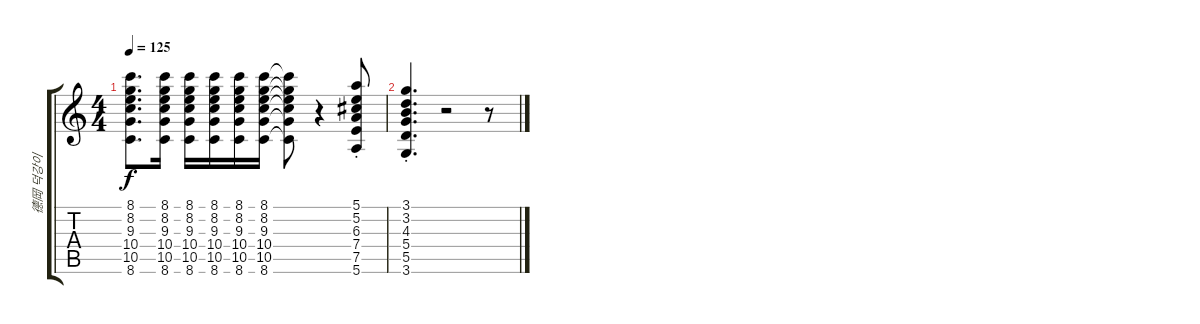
\track ("德岡 덕강이" "德岡 덕강이") {instrument acousticguitarsteel}
\staff {score tabs}
\tuning (E4 B3 G3 D3 A2 E2) {hide}
\ts (4 4)
\tempo 125
\clef g2
\ks c
(8.1 8.2 9.3 10.4 10.5 8.6).8{d dy f} (8.1 8.2 9.3 10.4 10.5 8.6).16 (8.1 8.2 9.3 10.4 10.5 8.6).16 (8.1 8.2 9.3 10.4 10.5 8.6).16 (8.1 8.2 9.3 10.4 10.5 8.6).16 (8.1 8.2 9.3 10.4 10.5 8.6).16 (8.1{t} 8.2{t} 9.3{t} 10.4{t} 10.5{t} 8.6{t}).8 r.4 (5.1{st} 5.2{st} 6.3{st} 7.4{st} 7.5{st} 5.6{st}).8 |
(3.1{st} 3.2{st} 4.3{st} 5.4{st} 5.5{st} 3.6{st}).4{d} r.2 r.8
